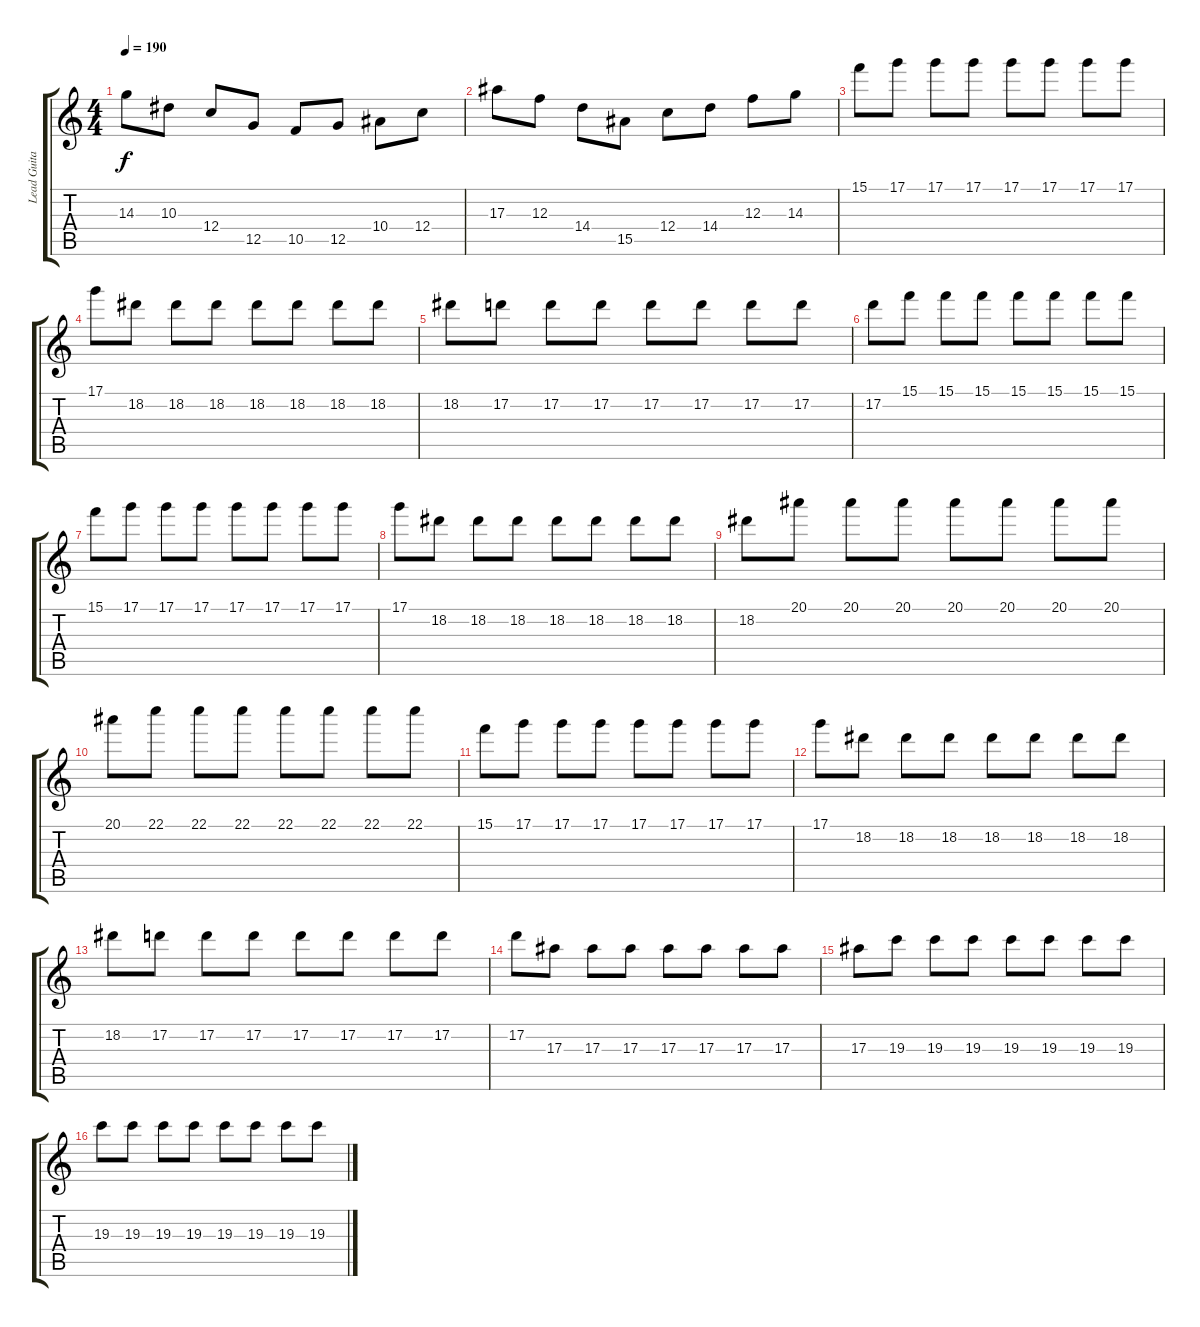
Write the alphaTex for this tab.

\track ("Lead Guitar" "Lead Guita") {instrument distortionguitar}
\staff {score tabs}
\tuning (D4 A3 F3 C3 G2 C2) {hide}
\ts (4 4)
\tempo 190
\clef g2
\ks c
14.3.8{dy f} 10.3.8 12.4.8 12.5.8 10.5.8 12.5.8 10.4.8 12.4.8 |
17.3.8 12.3.8 14.4.8 15.5.8 12.4.8 14.4.8 12.3.8 14.3.8 |
15.1.8 17.1.8 17.1.8 17.1.8 17.1.8 17.1.8 17.1.8 17.1.8 |
17.1.8 18.2.8 18.2.8 18.2.8 18.2.8 18.2.8 18.2.8 18.2.8 |
18.2.8 17.2.8 17.2.8 17.2.8 17.2.8 17.2.8 17.2.8 17.2.8 |
17.2.8 15.1.8 15.1.8 15.1.8 15.1.8 15.1.8 15.1.8 15.1.8 |
15.1.8 17.1.8 17.1.8 17.1.8 17.1.8 17.1.8 17.1.8 17.1.8 |
17.1.8 18.2.8 18.2.8 18.2.8 18.2.8 18.2.8 18.2.8 18.2.8 |
18.2.8 20.1.8 20.1.8 20.1.8 20.1.8 20.1.8 20.1.8 20.1.8 |
20.1.8 22.1.8 22.1.8 22.1.8 22.1.8 22.1.8 22.1.8 22.1.8 |
15.1.8 17.1.8 17.1.8 17.1.8 17.1.8 17.1.8 17.1.8 17.1.8 |
17.1.8 18.2.8 18.2.8 18.2.8 18.2.8 18.2.8 18.2.8 18.2.8 |
18.2.8 17.2.8 17.2.8 17.2.8 17.2.8 17.2.8 17.2.8 17.2.8 |
17.2.8 17.3.8 17.3.8 17.3.8 17.3.8 17.3.8 17.3.8 17.3.8 |
17.3.8 19.3.8 19.3.8 19.3.8 19.3.8 19.3.8 19.3.8 19.3.8 |
19.3.8 19.3.8 19.3.8 19.3.8 19.3.8 19.3.8 19.3.8 19.3.8
